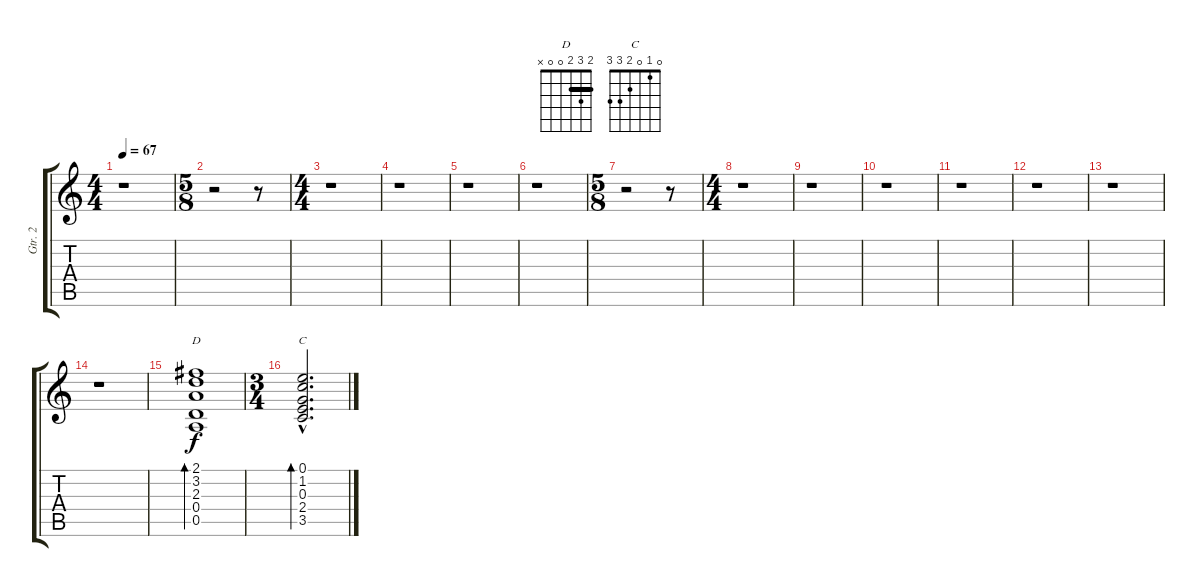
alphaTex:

\track ("Gtr. 2" "Gtr. 2") {instrument acousticguitarsteel}
\staff {score tabs}
\tuning (E4 B3 G3 D3 A2 E2) {hide}
\chord ("D" 2 3 2 0 0 x) {barre 2}
\chord ("C" 0 1 0 2 3 3)
\ts (4 4)
\tempo 67
\clef g2
\ks c
r.1{dy f} |
\ts (5 8)
r.2 r.8 |
\ts (4 4)
r.1 |
r.1 |
r.1 |
r.1 |
\ts (5 8)
r.2 r.8 |
\ts (4 4)
r.1 |
r.1 |
r.1 |
r.1 |
r.1 |
r.1 |
r.1 |
(2.1 3.2 2.3 0.4 0.5).1{bd 240 ch "D"} |
\ts (3 4)
(0.1{hac} 1.2{hac} 0.3{hac} 2.4{hac} 3.5{hac}).2{d bd 240 ch "C"}
